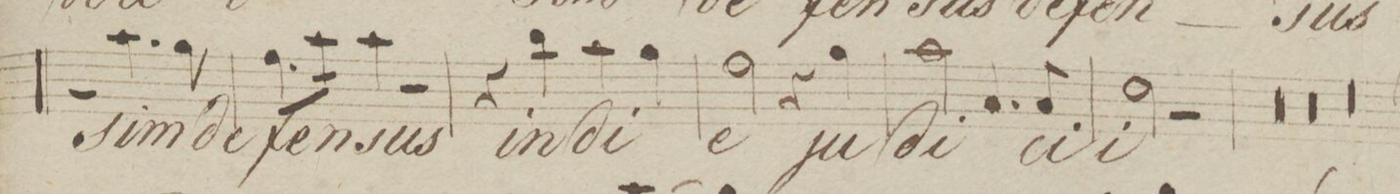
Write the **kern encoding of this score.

**kern	**text
*I"Bas.	*
*clefF4	*
*k[b-e-]	*
*met(c)	*
*M4/4	*
2r	.
4.c\	sim
8B-\	de-
=46	=46
8.A\L	-fen-
16c\Jk	.
4c\	-sus
2r	.
=47	=47
4r	.
4d\	in
4c\	di-
4B-\	.
=48	=48
2A\	-e
4r	.
4B-\	ju-
=49	=49
2c\	-di-
4.C/	.
8C/	-ci-
=50	=50
2F\	-i
2r	.
=51	=51
00r	.
=52	=52
=53	=53
=54	=54
=55	=55
00r	.
=56	=56
=57	=57
=58	=58
=59	=59
00r	.
=60	=60
=61	=61
=62	=62
=63	=63
*-	*-
